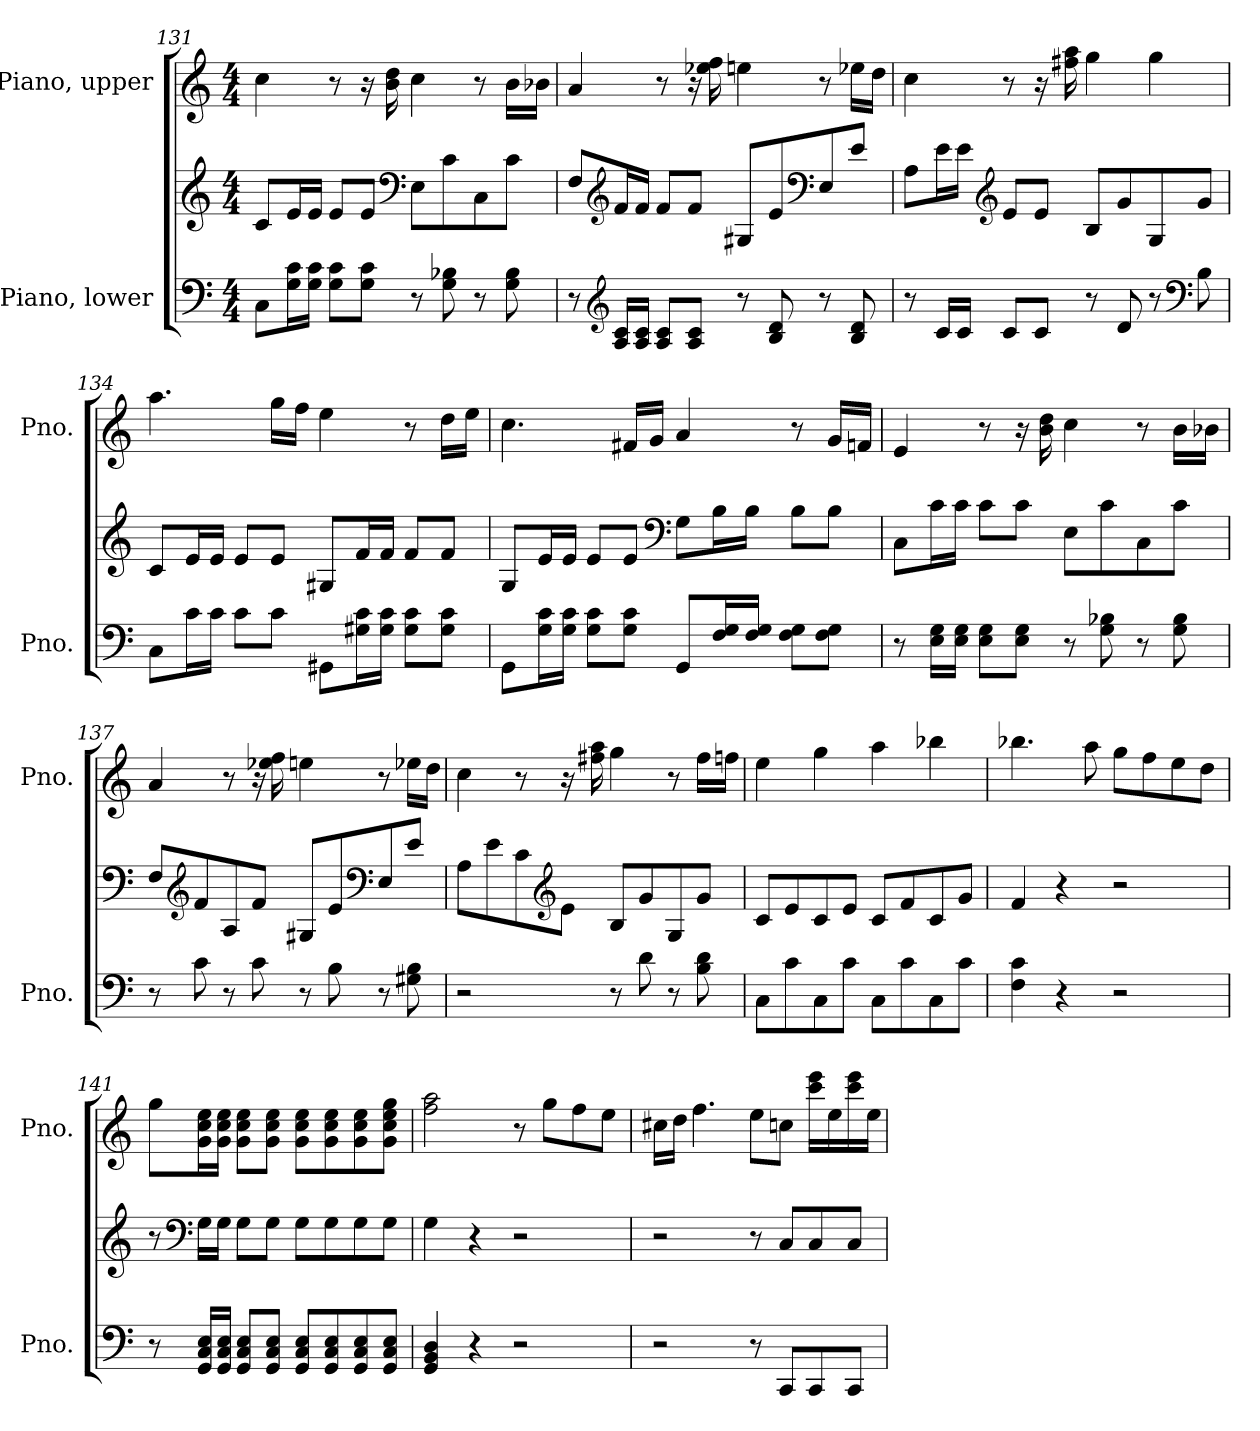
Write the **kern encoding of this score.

**kern	**kern	**kern
*part2	*part2	*part1
*staff3	*staff2	*staff1
*I"Piano, lower	*	*I"Piano, upper
*I'Pno.	*	*I'Pno.
*clefF4	*clefG2	*clefG2
*k[]	*k[]	*k[]
*M4/4	*M4/4	*M4/4
=131	=131	=131
8C\L	8c/L	4cc\
16G\ 16c\L	16e/L	.
16G\ 16c\JJ	16e/JJ	.
8G\ 8c\L	8e/L	8r
8G\ 8c\J	8e/J	16r
.	.	16b\ 16dd\
*	*clefF4	*
8r	8E\L	4cc\
8G\ 8B-X\	8c\	.
8r	8C\	8r
8G\ 8B-\	8c\J	16b\LL
.	.	16b-X\JJ
!!LO:PB:g=z
=132	=132	=132
8r	8F/L	4a/
*clefG2	*clefG2	*
16A/ 16c/LL	16f/L	.
16A/ 16c/JJ	16f/JJ	.
8A/ 8c/L	8f/L	8r
8A/ 8c/J	8f/J	16r
.	.	16ee-X\ 16ff\
8r	8G#X/L	4een\
8B/ 8d/	8e/	.
*	*clefF4	*
8r	8E/	8r
8B/ 8d/	8e/J	16ee-X\LL
.	.	16dd\JJ
=133	=133	=133
8r	8A\L	4cc\
16c/LL	16e\L	.
16c/JJ	16e\JJ	.
*	*clefG2	*
8c/L	8e/L	8r
8c/J	8e/J	16r
.	.	16ff#X\ 16aa\
8r	8B/L	4gg\
8d/	8g/	.
8r	8G/	4gg\
*clefF4	*	*
8B\	8g/J	.
!!LO:LB:g=z
=134	=134	=134
8C\L	8c/L	4.aa\
16c\L	16e/L	.
16c\JJ	16e/JJ	.
8c\L	8e/L	.
8c\J	8e/J	16gg\LL
.	.	16ff\JJ
8GG#X\L	8G#X/L	4ee\
16G#X\ 16c\L	16f/L	.
16G#\ 16c\JJ	16f/JJ	.
8G#\ 8c\L	8f/L	8r
8G#\ 8c\J	8f/J	16dd\LL
.	.	16ee\JJ
=135	=135	=135
8GG\L	8G/L	4.cc\
16G\ 16c\L	16e/L	.
16G\ 16c\JJ	16e/JJ	.
8G\ 8c\L	8e/L	.
8G\ 8c\J	8e/J	16f#X/LL
.	.	16g/JJ
*	*clefF4	*
8GG/L	8G\L	4a/
16F/ 16G/L	16B\L	.
16F/ 16G/JJ	16B\JJ	.
8F\ 8G\L	8B\L	8r
8F\ 8G\J	8B\J	16g/LL
.	.	16fn/JJ
!!LO:LB:g=z
=136	=136	=136
8r	8C\L	4e/
16E\ 16G\LL	16c\L	.
16E\ 16G\JJ	16c\JJ	.
8E\ 8G\L	8c\L	8r
8E\ 8G\J	8c\J	16r
.	.	16b\ 16dd\
8r	8E\L	4cc\
8G\ 8B-X\	8c\	.
8r	8C\	8r
8G\ 8B-\	8c\J	16b\LL
.	.	16b-X\JJ
=137	=137	=137
8r	8F/L	4a/
*	*clefG2	*
8c\	8f/	.
8r	8A/	8r
8c\	8f/J	16r
.	.	16ee-X\ 16ff\
8r	8G#X/L	4een\
8B\	8e/	.
*	*clefF4	*
8r	8E/	8r
8G#X\ 8B\	8e/J	16ee-X\LL
.	.	16dd\JJ
=138	=138	=138
2r	8A\L	4cc\
.	8e\	.
.	8c\	8r
*	*clefG2	*
.	8e\J	16r
.	.	16ff#X\ 16aa\
8r	8B/L	4gg\
8d\	8g/	.
8r	8G/	8r
8B\ 8d\	8g/J	16ff#\LL
.	.	16ffn\JJ
!!LO:LB:g=z
=139	=139	=139
8C\L	8c/L	4ee\
8c\	8e/	.
8C\	8c/	4gg\
8c\J	8e/J	.
8C\L	8c/L	4aa\
8c\	8f/	.
8C\	8c/	4bb-X\
8c\J	8g/J	.
=140	=140	=140
4F\ 4c\	4f/	4.bb-X\
4r	4r	.
.	.	8aa\
2r	2r	8gg\L
.	.	8ff\
.	.	8ee\
.	.	8dd\J
=141	=141	=141
8r	8r	8gg\L
*	*clefF4	*
16GG/ 16C/ 16E/LL	16G\LL	16g\ 16cc\ 16ee\L
16GG/ 16C/ 16E/JJ	16G\JJ	16g\ 16cc\ 16ee\JJ
8GG/ 8C/ 8E/L	8G\L	8g\ 8cc\ 8ee\L
8GG/ 8C/ 8E/J	8G\J	8g\ 8cc\ 8ee\J
8GG/ 8C/ 8E/L	8G\L	8g\ 8cc\ 8ee\L
8GG/ 8C/ 8E/	8G\	8g\ 8cc\ 8ee\
8GG/ 8C/ 8E/	8G\	8g\ 8cc\ 8ee\
8GG/ 8C/ 8E/J	8G\J	8g\ 8cc\ 8ee\ 8gg\J
=142	=142	=142
4GG/ 4BB/ 4D/	4G\	2ff\ 2aa\
4r	4r	.
2r	2r	8r
.	.	8gg\L
.	.	8ff\
.	.	8ee\J
=143	=143	=143
2r	2r	16cc#X\LL
.	.	16dd\JJ
.	.	4.ff\
8r	8r	8ee\L
8CC/L	8C/L	8ccn\J
8CC/	8C/	16ccc\ 16eee\LL
.	.	16ee\
8CC/J	8C/J	16ccc\ 16eee\
.	.	16ee\JJ
=	=	=
*-	*-	*-
